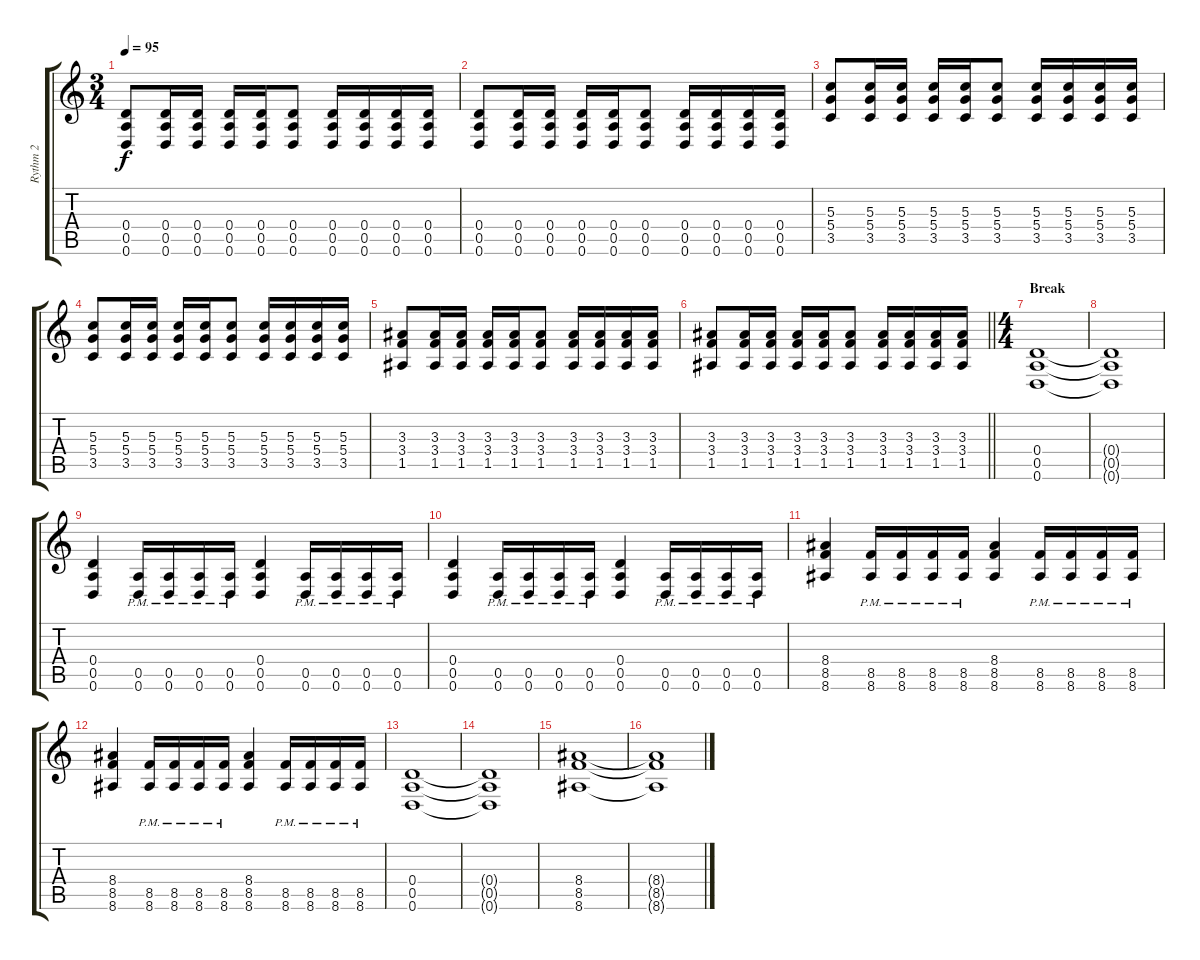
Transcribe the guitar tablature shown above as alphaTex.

\track ("Rythm 2" "Rythm 2") {instrument distortionguitar}
\staff {score tabs}
\tuning (E4 B3 G3 D3 A2 D2) {hide}
\ts (3 4)
\tempo 95
\clef g2
\ks c
(0.4 0.5 0.6).8{dy f} (0.4 0.5 0.6).16 (0.4 0.5 0.6).16 (0.4 0.5 0.6).16 (0.4 0.5 0.6).16 (0.4 0.5 0.6).8 (0.4 0.5 0.6).16 (0.4 0.5 0.6).16 (0.4 0.5 0.6).16 (0.4 0.5 0.6).16 |
(0.4 0.5 0.6).8 (0.4 0.5 0.6).16 (0.4 0.5 0.6).16 (0.4 0.5 0.6).16 (0.4 0.5 0.6).16 (0.4 0.5 0.6).8 (0.4 0.5 0.6).16 (0.4 0.5 0.6).16 (0.4 0.5 0.6).16 (0.4 0.5 0.6).16 |
(5.3 5.4 3.5).8 (5.3 5.4 3.5).16 (5.3 5.4 3.5).16 (5.3 5.4 3.5).16 (5.3 5.4 3.5).16 (5.3 5.4 3.5).8 (5.3 5.4 3.5).16 (5.3 5.4 3.5).16 (5.3 5.4 3.5).16 (5.3 5.4 3.5).16 |
(5.3 5.4 3.5).8 (5.3 5.4 3.5).16 (5.3 5.4 3.5).16 (5.3 5.4 3.5).16 (5.3 5.4 3.5).16 (5.3 5.4 3.5).8 (5.3 5.4 3.5).16 (5.3 5.4 3.5).16 (5.3 5.4 3.5).16 (5.3 5.4 3.5).16 |
(3.3 3.4 1.5).8 (3.3 3.4 1.5).16 (3.3 3.4 1.5).16 (3.3 3.4 1.5).16 (3.3 3.4 1.5).16 (3.3 3.4 1.5).8 (3.3 3.4 1.5).16 (3.3 3.4 1.5).16 (3.3 3.4 1.5).16 (3.3 3.4 1.5).16 |
\barLineRight lightlight
(3.3 3.4 1.5).8 (3.3 3.4 1.5).16 (3.3 3.4 1.5).16 (3.3 3.4 1.5).16 (3.3 3.4 1.5).16 (3.3 3.4 1.5).8 (3.3 3.4 1.5).16 (3.3 3.4 1.5).16 (3.3 3.4 1.5).16 (3.3 3.4 1.5).16 |
\ts (4 4)
\section ("" "Break")
(0.4 0.5 0.6).1 |
(0.4{t} 0.5{t} 0.6{t}).1 |
(0.4 0.5 0.6).4 (0.5{pm} 0.6{pm}).16 (0.5{pm} 0.6{pm}).16 (0.5{pm} 0.6{pm}).16 (0.5{pm} 0.6{pm}).16 (0.4 0.5 0.6).4 (0.5{pm} 0.6{pm}).16 (0.5{pm} 0.6{pm}).16 (0.5{pm} 0.6{pm}).16 (0.5{pm} 0.6{pm}).16 |
(0.4 0.5 0.6).4 (0.5{pm} 0.6{pm}).16 (0.5{pm} 0.6{pm}).16 (0.5{pm} 0.6{pm}).16 (0.5{pm} 0.6{pm}).16 (0.4 0.5 0.6).4 (0.5{pm} 0.6{pm}).16 (0.5{pm} 0.6{pm}).16 (0.5{pm} 0.6{pm}).16 (0.5{pm} 0.6{pm}).16 |
(8.4 8.5 8.6).4 (8.5{pm} 8.6{pm}).16 (8.5{pm} 8.6{pm}).16 (8.5{pm} 8.6{pm}).16 (8.5{pm} 8.6{pm}).16 (8.4 8.5 8.6).4 (8.5{pm} 8.6{pm}).16 (8.5{pm} 8.6{pm}).16 (8.5{pm} 8.6{pm}).16 (8.5{pm} 8.6{pm}).16 |
(8.4 8.5 8.6).4 (8.5{pm} 8.6{pm}).16 (8.5{pm} 8.6{pm}).16 (8.5{pm} 8.6{pm}).16 (8.5{pm} 8.6{pm}).16 (8.4 8.5 8.6).4 (8.5{pm} 8.6{pm}).16 (8.5{pm} 8.6{pm}).16 (8.5{pm} 8.6{pm}).16 (8.5{pm} 8.6{pm}).16 |
(0.4 0.5 0.6).1 |
(0.4{t} 0.5{t} 0.6{t}).1 |
(8.4 8.5 8.6).1 |
(8.4{t} 8.5{t} 8.6{t}).1
